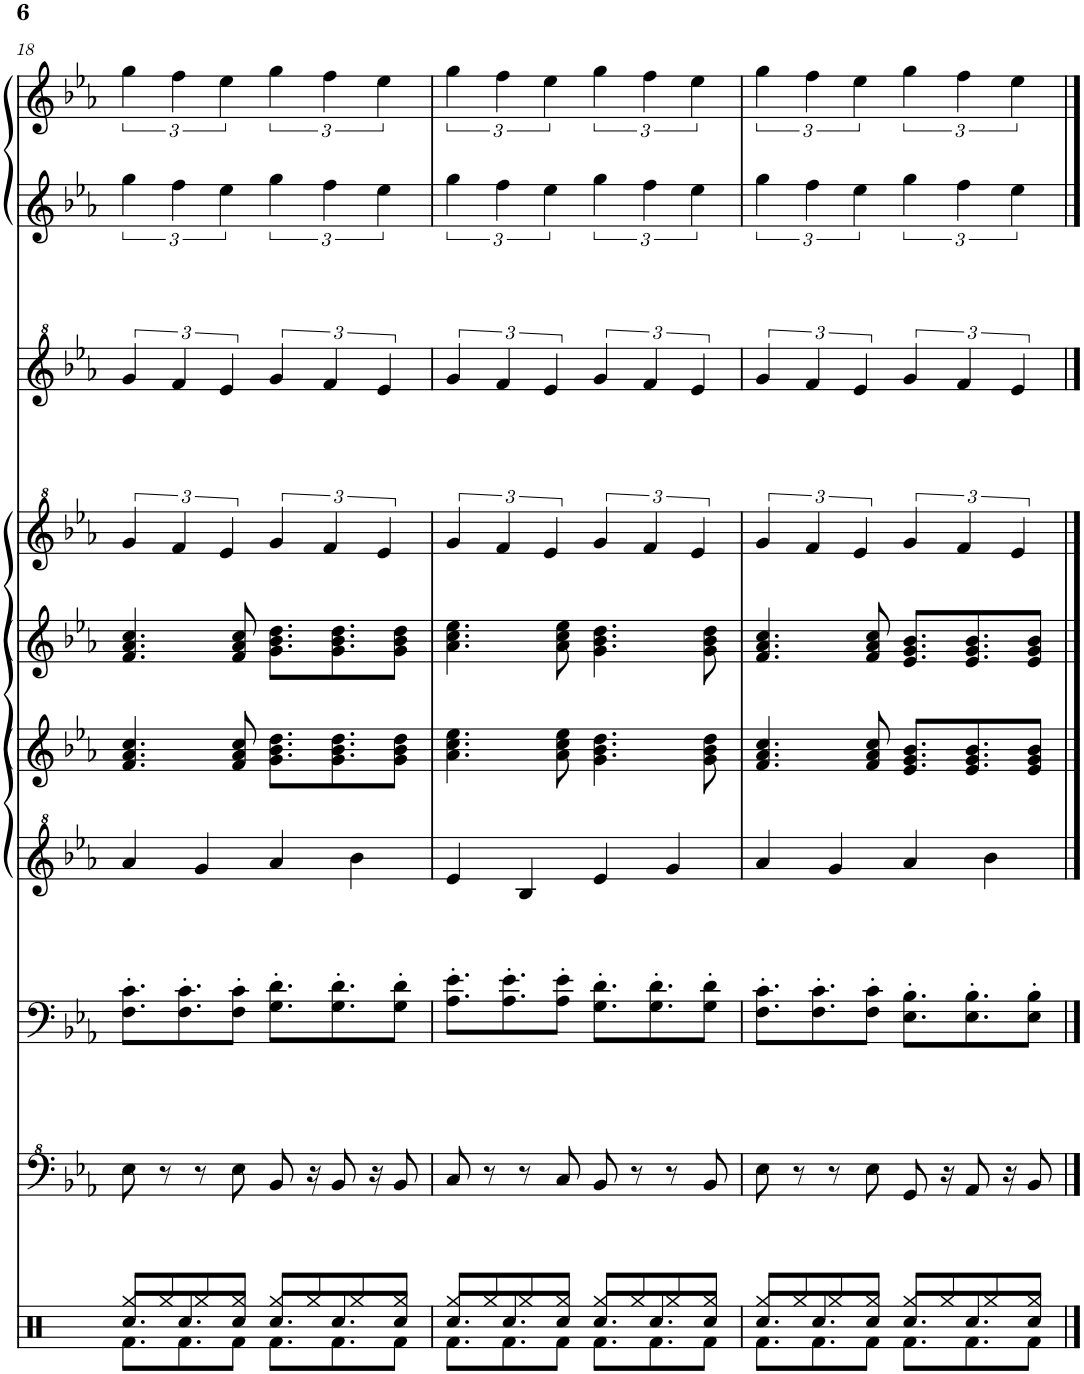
**kern	**kern	**kern	**kern	**kern	**kern	**kern	**kern	**kern	**kern
*part10	*part9	*part8	*part7	*part6	*part5	*part4	*part3	*part2	*part1
*staff10	*staff9	*staff8	*staff7	*staff6	*staff5	*staff4	*staff3	*staff2	*staff1
*I"Batterie	*I"Basse électrique	*I"Basse électrique fretless	*I"Guitare électrique	*I"Synthétiseur de maillets	*I"Piano 2	*I"Piano 1	*I"Violon	*I"Flûte	*I"Synthétiseur de maillets
*	*	*	*	*	*I'Pno	*I'Pno	*I'Vln	*I'Fl	*
!!LO:PB:g=z
*clefX	*clefF^4	*clefF4	*clefG^2	*clefG2	*clefG2	*clefG^2	*clefG^2	*clefG2	*clefG2
*	*Trd7c12	*Trd7c12	*	*	*	*	*	*	*
*k[]	*k[b-e-a-]	*k[b-e-a-]	*k[b-e-a-]	*k[b-e-a-]	*k[b-e-a-]	*k[b-e-a-]	*k[b-e-a-]	*k[b-e-a-]	*k[b-e-a-]
*M4/4	*M4/4	*M4/4	*M4/4	*M4/4	*M4/4	*M4/4	*M4/4	*M4/4	*M4/4
=18	=18	=18	=18	=18	=18	=18	=18	=18	=18
*^	*	*	*	*	*	*	*	*	*
*	*^	*	*	*	*	*	*	*	*	*
8.Rcc/L	8.Rf\L	8Rgg/L	8e-\	8.F\' 8.c\'L	4aa-/	4.f/ 4.a-/ 4.cc/	4.f/ 4.a-/ 4.cc/	6gg/	6gg/	6gg\	6gg\
.	.	8Rgg/	8r	.	.	.	.	.	.	.	.
.	.	.	.	.	.	.	.	6ff/	6ff/	6ff\	6ff\
8.Rcc/	8.Rf\	.	.	8.F\' 8.c\'	.	.	.	.	.	.	.
.	.	8Rgg/	8r	.	4gg/	.	.	.	.	.	.
.	.	.	.	.	.	.	.	6ee-/	6ee-/	6ee-\	6ee-\
8Rcc/J	8Rf\J	8Rgg/J	8e-\	8F\' 8c\'J	.	8f/ 8a-/ 8cc/	8f/ 8a-/ 8cc/	.	.	.	.
8.Rcc/L	8.Rf\L	8Rgg/L	8B-/	8.G\' 8.d\'L	4aa-/	8.g\ 8.b-\ 8.dd\L	8.g\ 8.b-\ 8.dd\L	6gg/	6gg/	6gg\	6gg\
.	.	8Rgg/	16r	.	.	.	.	.	.	.	.
.	.	.	.	.	.	.	.	6ff/	6ff/	6ff\	6ff\
8.Rcc/	8.Rf\	.	8B-/	8.G\' 8.d\'	.	8.g\ 8.b-\ 8.dd\	8.g\ 8.b-\ 8.dd\	.	.	.	.
.	.	8Rgg/	.	.	4bb-\	.	.	.	.	.	.
.	.	.	16r	.	.	.	.	.	.	.	.
.	.	.	.	.	.	.	.	6ee-/	6ee-/	6ee-\	6ee-\
8Rcc/J	8Rf\J	8Rgg/J	8B-/	8G\' 8d\'J	.	8g\ 8b-\ 8dd\J	8g\ 8b-\ 8dd\J	.	.	.	.
=19	=19	=19	=19	=19	=19	=19	=19	=19	=19	=19	=19
8.Rcc/L	8.Rf\L	8Rgg/L	8c/	8.A-\' 8.e-\'L	4ee-/	4.a-\ 4.cc\ 4.ee-\	4.a-\ 4.cc\ 4.ee-\	6gg/	6gg/	6gg\	6gg\
.	.	8Rgg/	8r	.	.	.	.	.	.	.	.
.	.	.	.	.	.	.	.	6ff/	6ff/	6ff\	6ff\
8.Rcc/	8.Rf\	.	.	8.A-\' 8.e-\'	.	.	.	.	.	.	.
.	.	8Rgg/	8r	.	4b-/	.	.	.	.	.	.
.	.	.	.	.	.	.	.	6ee-/	6ee-/	6ee-\	6ee-\
8Rcc/J	8Rf\J	8Rgg/J	8c/	8A-\' 8e-\'J	.	8a-\ 8cc\ 8ee-\	8a-\ 8cc\ 8ee-\	.	.	.	.
8.Rcc/L	8.Rf\L	8Rgg/L	8B-/	8.G\' 8.d\'L	4ee-/	4.g\ 4.b-\ 4.dd\	4.g\ 4.b-\ 4.dd\	6gg/	6gg/	6gg\	6gg\
.	.	8Rgg/	8r	.	.	.	.	.	.	.	.
.	.	.	.	.	.	.	.	6ff/	6ff/	6ff\	6ff\
8.Rcc/	8.Rf\	.	.	8.G\' 8.d\'	.	.	.	.	.	.	.
.	.	8Rgg/	8r	.	4gg/	.	.	.	.	.	.
.	.	.	.	.	.	.	.	6ee-/	6ee-/	6ee-\	6ee-\
8Rcc/J	8Rf\J	8Rgg/J	8B-/	8G\' 8d\'J	.	8g\ 8b-\ 8dd\	8g\ 8b-\ 8dd\	.	.	.	.
=20	=20	=20	=20	=20	=20	=20	=20	=20	=20	=20	=20
8.Rcc/L	8.Rf\L	8Rgg/L	8e-\	8.F\' 8.c\'L	4aa-/	4.f/ 4.a-/ 4.cc/	4.f/ 4.a-/ 4.cc/	6gg/	6gg/	6gg\	6gg\
.	.	8Rgg/	8r	.	.	.	.	.	.	.	.
.	.	.	.	.	.	.	.	6ff/	6ff/	6ff\	6ff\
8.Rcc/	8.Rf\	.	.	8.F\' 8.c\'	.	.	.	.	.	.	.
.	.	8Rgg/	8r	.	4gg/	.	.	.	.	.	.
.	.	.	.	.	.	.	.	6ee-/	6ee-/	6ee-\	6ee-\
8Rcc/J	8Rf\J	8Rgg/J	8e-\	8F\' 8c\'J	.	8f/ 8a-/ 8cc/	8f/ 8a-/ 8cc/	.	.	.	.
8.Rcc/L	8.Rf\L	8Rgg/L	8G/	8.E-\' 8.B-\'L	4aa-/	8.e-/ 8.g/ 8.b-/L	8.e-/ 8.g/ 8.b-/L	6gg/	6gg/	6gg\	6gg\
.	.	8Rgg/	16r	.	.	.	.	.	.	.	.
.	.	.	.	.	.	.	.	6ff/	6ff/	6ff\	6ff\
8.Rcc/	8.Rf\	.	8A-/	8.E-\' 8.B-\'	.	8.e-/ 8.g/ 8.b-/	8.e-/ 8.g/ 8.b-/	.	.	.	.
.	.	8Rgg/	.	.	4bb-\	.	.	.	.	.	.
.	.	.	16r	.	.	.	.	.	.	.	.
.	.	.	.	.	.	.	.	6ee-/	6ee-/	6ee-\	6ee-\
8Rcc/J	8Rf\J	8Rgg/J	8B-/	8E-\' 8B-\'J	.	8e-/ 8g/ 8b-/J	8e-/ 8g/ 8b-/J	.	.	.	.
*v	*v	*v	*	*	*	*	*	*	*	*	*
==	==	==	==	==	==	==	==	==	==
*-	*-	*-	*-	*-	*-	*-	*-	*-	*-
